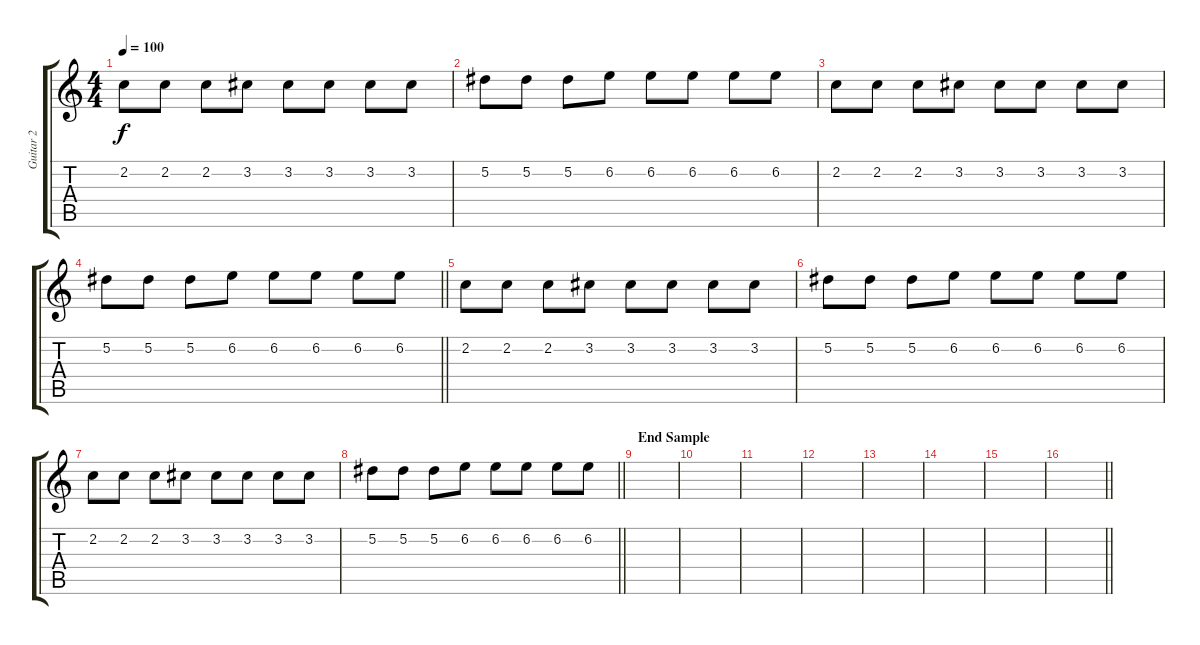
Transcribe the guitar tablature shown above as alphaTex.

\track ("Guitar 2" "Guitar 2") {instrument overdrivenguitar}
\staff {score tabs}
\tuning (Eb4 Bb3 Gb3 Db3 Ab2 Db2) {hide}
\ts (4 4)
\tempo 100
\clef g2
\ks c
2.2.8{dy f} 2.2.8 2.2.8 3.2.8 3.2.8 3.2.8 3.2.8 3.2.8 |
5.2.8 5.2.8 5.2.8 6.2.8 6.2.8 6.2.8 6.2.8 6.2.8 |
2.2.8 2.2.8 2.2.8 3.2.8 3.2.8 3.2.8 3.2.8 3.2.8 |
\barLineRight lightlight
5.2.8 5.2.8 5.2.8 6.2.8 6.2.8 6.2.8 6.2.8 6.2.8 |
2.2.8 2.2.8 2.2.8 3.2.8 3.2.8 3.2.8 3.2.8 3.2.8 |
5.2.8 5.2.8 5.2.8 6.2.8 6.2.8 6.2.8 6.2.8 6.2.8 |
2.2.8 2.2.8 2.2.8 3.2.8 3.2.8 3.2.8 3.2.8 3.2.8 |
\barLineRight lightlight
5.2.8 5.2.8 5.2.8 6.2.8 6.2.8 6.2.8 6.2.8 6.2.8 |
\section ("" "End Sample")
|
|
|
|
|
|
|
\barLineRight lightlight
